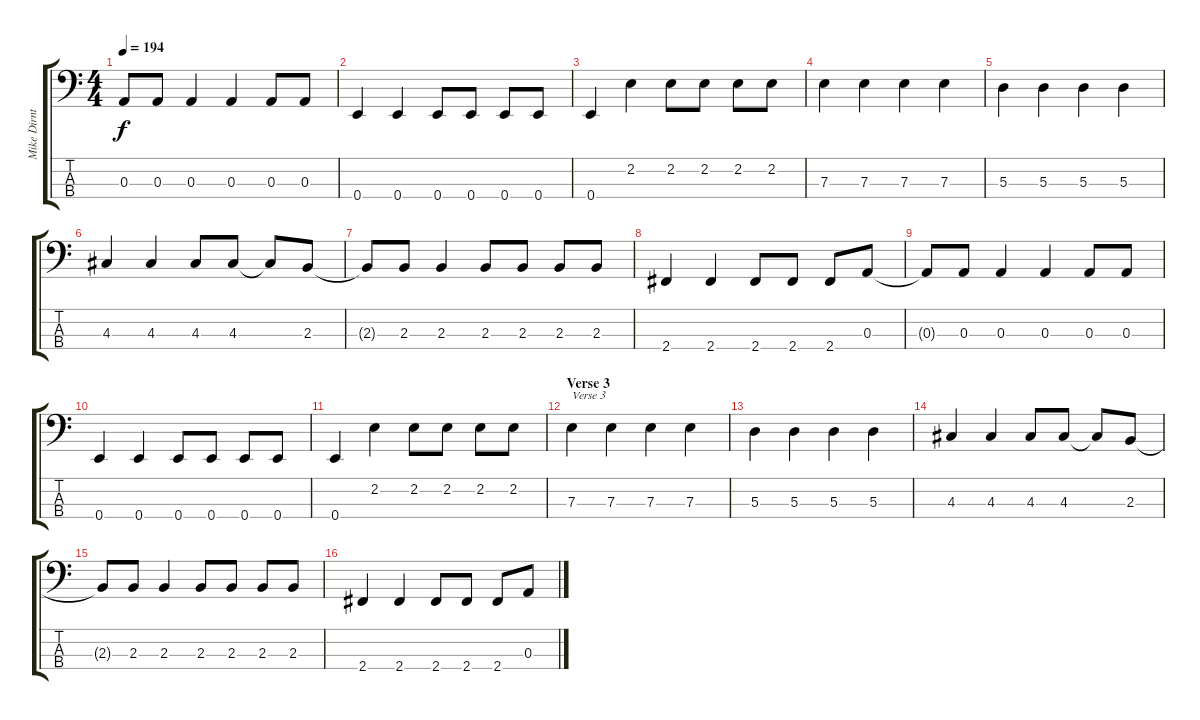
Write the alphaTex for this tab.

\track ("Mike Dirnt (Bass)" "Mike Dirnt") {instrument electricbasspick}
\staff {score tabs}
\tuning (G2 D2 A1 E1) {hide}
\ts (4 4)
\tempo 194
\clef f4
\ks c
0.3{t}.8{dy f} 0.3.8 0.3.4 0.3.4 0.3.8 0.3.8 |
0.4.4 0.4.4 0.4.8 0.4.8 0.4.8 0.4.8 |
0.4.4 2.2.4 2.2.8 2.2.8 2.2.8 2.2.8 |
7.3.4 7.3.4 7.3.4 7.3.4 |
5.3.4 5.3.4 5.3.4 5.3.4 |
4.3.4 4.3.4 4.3.8 4.3.8 4.3{t}.8 2.3.8 |
2.3{t}.8 2.3.8 2.3.4 2.3.8 2.3.8 2.3.8 2.3.8 |
2.4.4 2.4.4 2.4.8 2.4.8 2.4.8 0.3.8 |
0.3{t}.8 0.3.8 0.3.4 0.3.4 0.3.8 0.3.8 |
0.4.4 0.4.4 0.4.8 0.4.8 0.4.8 0.4.8 |
0.4.4 2.2.4 2.2.8 2.2.8 2.2.8 2.2.8 |
\section ("" "Verse 3")
7.3.4{txt "Verse 3"} 7.3.4 7.3.4 7.3.4 |
5.3.4 5.3.4 5.3.4 5.3.4 |
4.3.4 4.3.4 4.3.8 4.3.8 4.3{t}.8 2.3.8 |
2.3{t}.8 2.3.8 2.3.4 2.3.8 2.3.8 2.3.8 2.3.8 |
2.4.4 2.4.4 2.4.8 2.4.8 2.4.8 0.3.8
